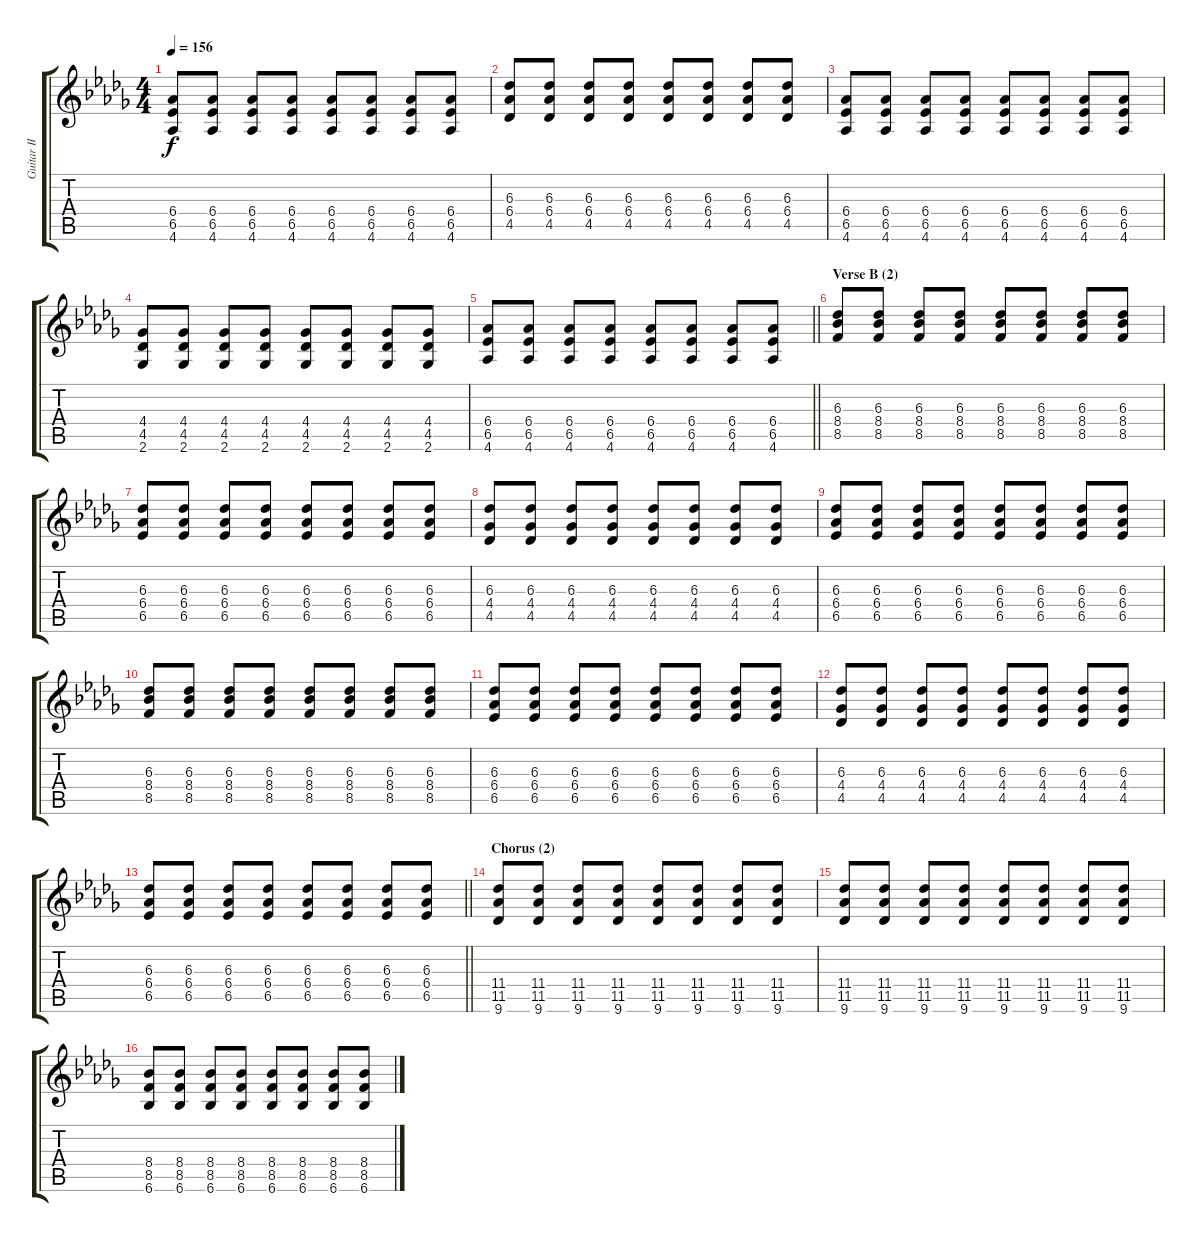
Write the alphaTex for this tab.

\track ("Guitar II" "Guitar II") {instrument distortionguitar}
\staff {score tabs}
\tuning (E4 B3 G3 D3 A2 E2) {hide}
\ts (4 4)
\tempo 156
\clef g2
\ks db
(6.4 6.5 4.6).8{dy f} (6.4 6.5 4.6).8 (6.4 6.5 4.6).8 (6.4 6.5 4.6).8 (6.4 6.5 4.6).8 (6.4 6.5 4.6).8 (6.4 6.5 4.6).8 (6.4 6.5 4.6).8 |
(6.3 6.4 4.5).8 (6.3 6.4 4.5).8 (6.3 6.4 4.5).8 (6.3 6.4 4.5).8 (6.3 6.4 4.5).8 (6.3 6.4 4.5).8 (6.3 6.4 4.5).8 (6.3 6.4 4.5).8 |
(6.4 6.5 4.6).8 (6.4 6.5 4.6).8 (6.4 6.5 4.6).8 (6.4 6.5 4.6).8 (6.4 6.5 4.6).8 (6.4 6.5 4.6).8 (6.4 6.5 4.6).8 (6.4 6.5 4.6).8 |
(4.4 4.5 2.6).8 (4.4 4.5 2.6).8 (4.4 4.5 2.6).8 (4.4 4.5 2.6).8 (4.4 4.5 2.6).8 (4.4 4.5 2.6).8 (4.4 4.5 2.6).8 (4.4 4.5 2.6).8 |
\barLineRight lightlight
(6.4 6.5 4.6).8 (6.4 6.5 4.6).8 (6.4 6.5 4.6).8 (6.4 6.5 4.6).8 (6.4 6.5 4.6).8 (6.4 6.5 4.6).8 (6.4 6.5 4.6).8 (6.4 6.5 4.6).8 |
\section ("" "Verse B (2)")
(6.3 8.4 8.5).8 (6.3 8.4 8.5).8 (6.3 8.4 8.5).8 (6.3 8.4 8.5).8 (6.3 8.4 8.5).8 (6.3 8.4 8.5).8 (6.3 8.4 8.5).8 (6.3 8.4 8.5).8 |
(6.3 6.4 6.5).8 (6.3 6.4 6.5).8 (6.3 6.4 6.5).8 (6.3 6.4 6.5).8 (6.3 6.4 6.5).8 (6.3 6.4 6.5).8 (6.3 6.4 6.5).8 (6.3 6.4 6.5).8 |
(6.3 4.4 4.5).8 (6.3 4.4 4.5).8 (6.3 4.4 4.5).8 (6.3 4.4 4.5).8 (6.3 4.4 4.5).8 (6.3 4.4 4.5).8 (6.3 4.4 4.5).8 (6.3 4.4 4.5).8 |
(6.3 6.4 6.5).8 (6.3 6.4 6.5).8 (6.3 6.4 6.5).8 (6.3 6.4 6.5).8 (6.3 6.4 6.5).8 (6.3 6.4 6.5).8 (6.3 6.4 6.5).8 (6.3 6.4 6.5).8 |
(6.3 8.4 8.5).8 (6.3 8.4 8.5).8 (6.3 8.4 8.5).8 (6.3 8.4 8.5).8 (6.3 8.4 8.5).8 (6.3 8.4 8.5).8 (6.3 8.4 8.5).8 (6.3 8.4 8.5).8 |
(6.3 6.4 6.5).8 (6.3 6.4 6.5).8 (6.3 6.4 6.5).8 (6.3 6.4 6.5).8 (6.3 6.4 6.5).8 (6.3 6.4 6.5).8 (6.3 6.4 6.5).8 (6.3 6.4 6.5).8 |
(6.3 4.4 4.5).8 (6.3 4.4 4.5).8 (6.3 4.4 4.5).8 (6.3 4.4 4.5).8 (6.3 4.4 4.5).8 (6.3 4.4 4.5).8 (6.3 4.4 4.5).8 (6.3 4.4 4.5).8 |
\barLineRight lightlight
(6.3 6.4 6.5).8 (6.3 6.4 6.5).8 (6.3 6.4 6.5).8 (6.3 6.4 6.5).8 (6.3 6.4 6.5).8 (6.3 6.4 6.5).8 (6.3 6.4 6.5).8 (6.3 6.4 6.5).8 |
\section ("" "Chorus (2)")
(11.4 11.5 9.6).8 (11.4 11.5 9.6).8 (11.4 11.5 9.6).8 (11.4 11.5 9.6).8 (11.4 11.5 9.6).8 (11.4 11.5 9.6).8 (11.4 11.5 9.6).8 (11.4 11.5 9.6).8 |
(11.4 11.5 9.6).8 (11.4 11.5 9.6).8 (11.4 11.5 9.6).8 (11.4 11.5 9.6).8 (11.4 11.5 9.6).8 (11.4 11.5 9.6).8 (11.4 11.5 9.6).8 (11.4 11.5 9.6).8 |
(8.4 8.5 6.6).8 (8.4 8.5 6.6).8 (8.4 8.5 6.6).8 (8.4 8.5 6.6).8 (8.4 8.5 6.6).8 (8.4 8.5 6.6).8 (8.4 8.5 6.6).8 (8.4 8.5 6.6).8
